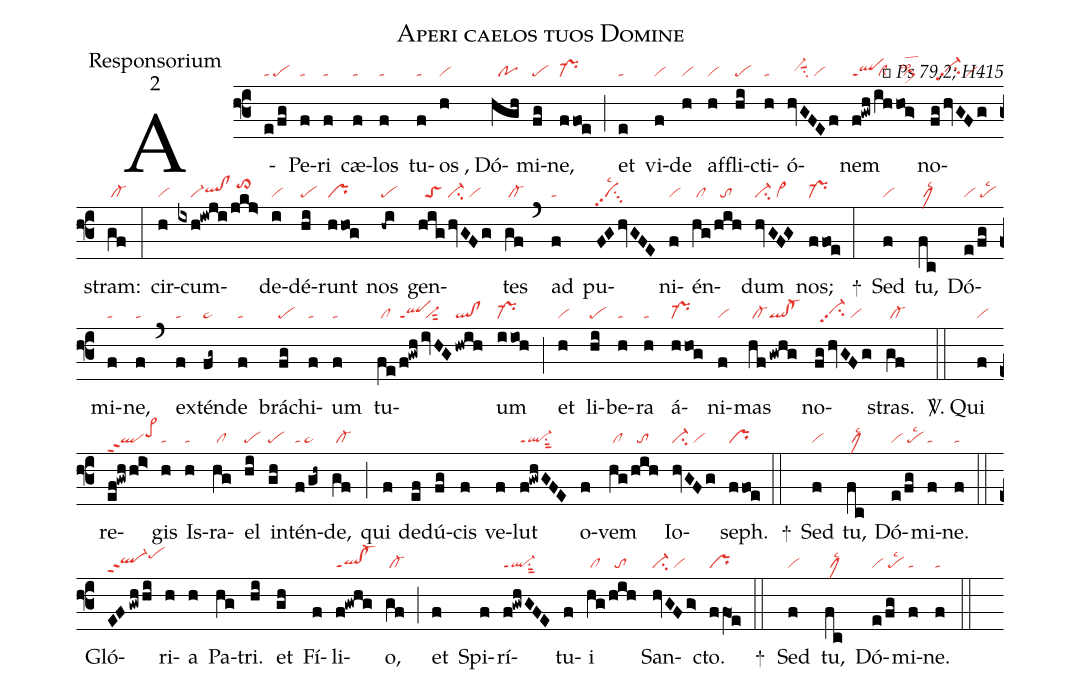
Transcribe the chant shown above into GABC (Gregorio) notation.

name:Aperi caelos tuos Domine;
office-part:Responsorium;
mode:2;
commentary:ꝟ Ps 79,2; H415;
nabc-lines:1;
%%
(f3)A(e/fg|ta/pe)Pe(f|ta)ri(f|ta) cæ(f|ta)los(f|ta) tu(f|ta)os(h|vi) ,()Dó(hgh|//po)mi(fg|pe)ne,(ffoe|pr-) (;)
et(e|ta) vi(f|vi)de(h|vi) af(h|vi)fli(hi|pe)cti(h|ta)ó(hvGFEf|//vi-hhsuu1su2/vi)nem(f!gwh|qlppt1|/ih|/clS|hog>|/pi>lsco2) no(fghvGFg|//vi-hhpp2su2/vi)stram:(gf|/cl-) (:)
cir(h|vi)cum(ixh!iwji|////vi-qlhh!clhh|/jkj>|//to>hj)de(i|vi)dé(hi|pe)runt(hhog|pr) nos(-hi|pe) gen(hig|//toS|hvGFg|vi-su2/vi)tes(gf|/cl-) (`) ad(f|ta) pu(FGhvGFE|vipp2su3lsc2)ni(f|vi)én(hg|/cl|/hih|//to)dum(hvGFG>|vi-su2/vi>) nos;(ffoe|pr-) (:)
+()
Sed(f|vi) tu,(fc|/clMlsc2) Dó(e/fg|vi/pelsc2)mi(f|ta)ne,(f|ta) (`) ex(f|ta)tén(fg~|pe~)de(f|ta) brá(fg|pe)chi(f|ta)um(f|ta) tu(fe|/cl|/f!gwh|qlppt1|ivHG|/vi-sut2|/hwih|ql!cl)um(iioh|pr-) (;) et(h|vi) li(hi|pe)be(h|ta)ra(h|ta) á(hhog|pr-)ni(f|vi)mas(hf|/cl-|gwhg|ql!cl-) no(fghvGFg|//vi-hhpp2su2/vi)stras.(gf|/cl-) (::)

<sp>V/</sp>.
Qui(f|vi) re(ef!gwh/h!i>|qlppt2pe>hi)gis(h|ta) Is(h|ta)ra(hg|/cl)el(hi|pe) in(gh|pe)tén(f/gh~|ta/pe~)de,(gf|/cl-) (;) qui(f) de(ef)dú(fg)cis(f) ve(f)lut(f!gwhGFE|ql-ppt1su1sut2) o(f)vem(hg|/cl|/hih|//to) Io(hvGFg|vi-su2/vi)seph.(ffoe|pr) (::)

+() Sed(f|vi) tu,(fc|/clMlsc2) Dó(e/fg|vi/pelsc2)mi(f|ta)ne.(f|ta) (::)

Gló(EFgwhhi|ql-hhppt2pehj)ri(h)a(h) Pa(hg)tri.(hi)
et(gh) Fí(f)li(f!gwhg|ql!cl-ppt1)o,(gf|/cl-) (;)
et(f) Spi(f)rí(f!gwhGFE|ql-ppt1su1sut2)tu(f)i(hg|/cl|/hih|//to) San(hvGFg>|ci-/vi)cto.(ffO1e|pr) (::)

+() Sed(f|vi) tu,(fc|/clMlsc2) Dó(e/fg|vi/pelsc2)mi(f|ta)ne.(f|ta) (::)
